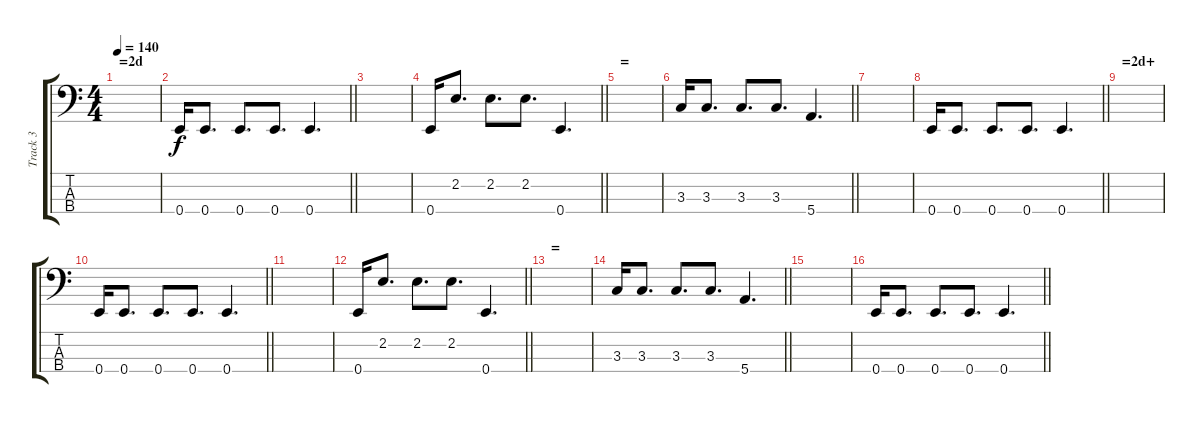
\track ("Track 3" "Track 3") {instrument electricbasspick}
\staff {score tabs}
\tuning (G2 D2 A1 E1) {hide}
\ts (4 4)
\section ("" "=2d")
\tempo 140
\clef f4
\ks c
|
\barLineRight lightlight
0.4.16 0.4.8{d} 0.4.8{d} 0.4.8{d} 0.4.4{d} |
|
\barLineRight lightlight
0.4.16 2.2.8{d} 2.2.8{d} 2.2.8{d} 0.4.4{d} |
\section ("" "=")
|
\barLineRight lightlight
3.3.16 3.3.8{d} 3.3.8{d} 3.3.8{d} 5.4.4{d} |
|
\barLineRight lightlight
0.4.16 0.4.8{d} 0.4.8{d} 0.4.8{d} 0.4.4{d} |
\section ("" "=2d+")
|
\barLineRight lightlight
0.4.16 0.4.8{d} 0.4.8{d} 0.4.8{d} 0.4.4{d} |
|
\barLineRight lightlight
0.4.16 2.2.8{d} 2.2.8{d} 2.2.8{d} 0.4.4{d} |
\section ("" "=")
|
\barLineRight lightlight
3.3.16 3.3.8{d} 3.3.8{d} 3.3.8{d} 5.4.4{d} |
|
\barLineRight lightlight
0.4.16 0.4.8{d} 0.4.8{d} 0.4.8{d} 0.4.4{d}
